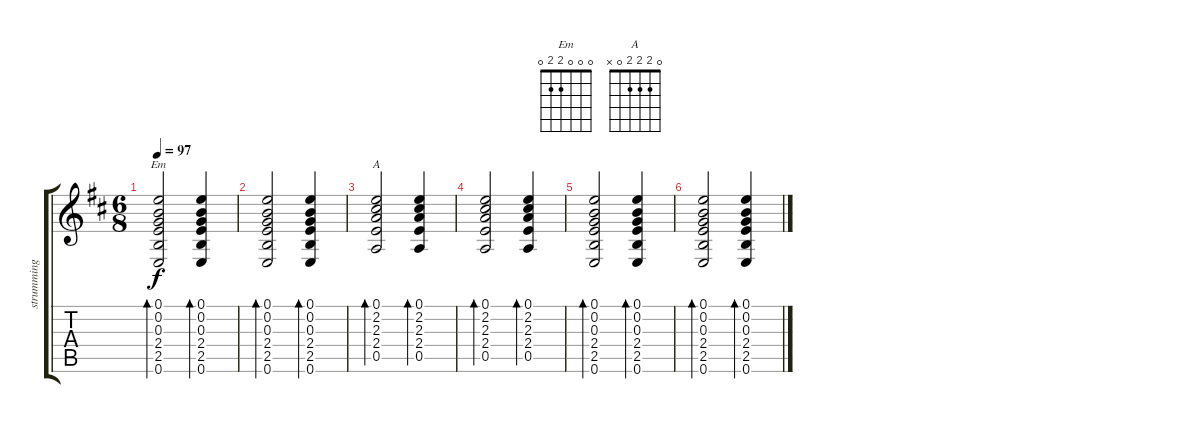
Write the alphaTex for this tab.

\track ("strumming guitar" "strumming ") {instrument acousticguitarsteel}
\staff {score tabs}
\tuning (E4 B3 G3 D3 A2 E2) {hide}
\chord ("Em" 0 0 0 2 2 0)
\chord ("A" 0 2 2 2 0 x)
\ts (6 8)
\tempo 97
\clef g2
\ks d
(0.1 0.2 0.3 2.4 2.5 0.6).2{bd 60 ch "Em" dy f} (0.1 0.2 0.3 2.4 2.5 0.6).4{bd 60} |
(0.1 0.2 0.3 2.4 2.5 0.6).2{bd 60} (0.1 0.2 0.3 2.4 2.5 0.6).4{bd 60} |
(0.1 2.2 2.3 2.4 0.5).2{bd 60 ch "A"} (0.1 2.2 2.3 2.4 0.5).4{bd 60} |
(0.1 2.2 2.3 2.4 0.5).2{bd 60} (0.1 2.2 2.3 2.4 0.5).4{bd 60} |
(0.1 0.2 0.3 2.4 2.5 0.6).2{bd 60} (0.1 0.2 0.3 2.4 2.5 0.6).4{bd 60} |
(0.1 0.2 0.3 2.4 2.5 0.6).2{bd 60} (0.1 0.2 0.3 2.4 2.5 0.6).4{bd 60}
